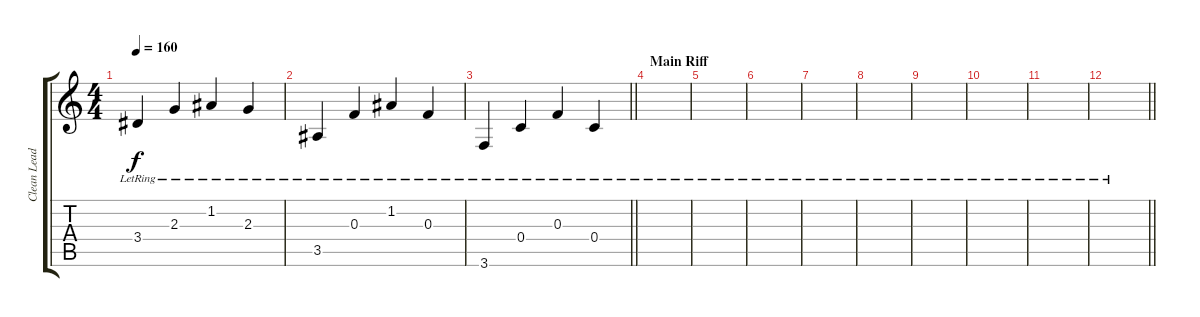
\track ("Clean Lead" "Clean Lead") {instrument electricguitarclean}
\staff {score tabs}
\tuning (D4 A3 F3 C3 G2 D2) {hide}
\ts (4 4)
\tempo 160
\clef g2
\ks c
3.4{lr}.4{dy f} 2.3{lr}.4 1.2{lr}.4 2.3{lr}.4 |
3.5{lr}.4 0.3{lr}.4 1.2{lr}.4 0.3{lr}.4 |
\barLineRight lightlight
3.6{lr}.4 0.4{lr}.4 0.3{lr}.4 0.4{lr}.4 |
\section ("" "Main Riff")
|
|
|
|
|
|
|
|
\barLineRight lightlight
